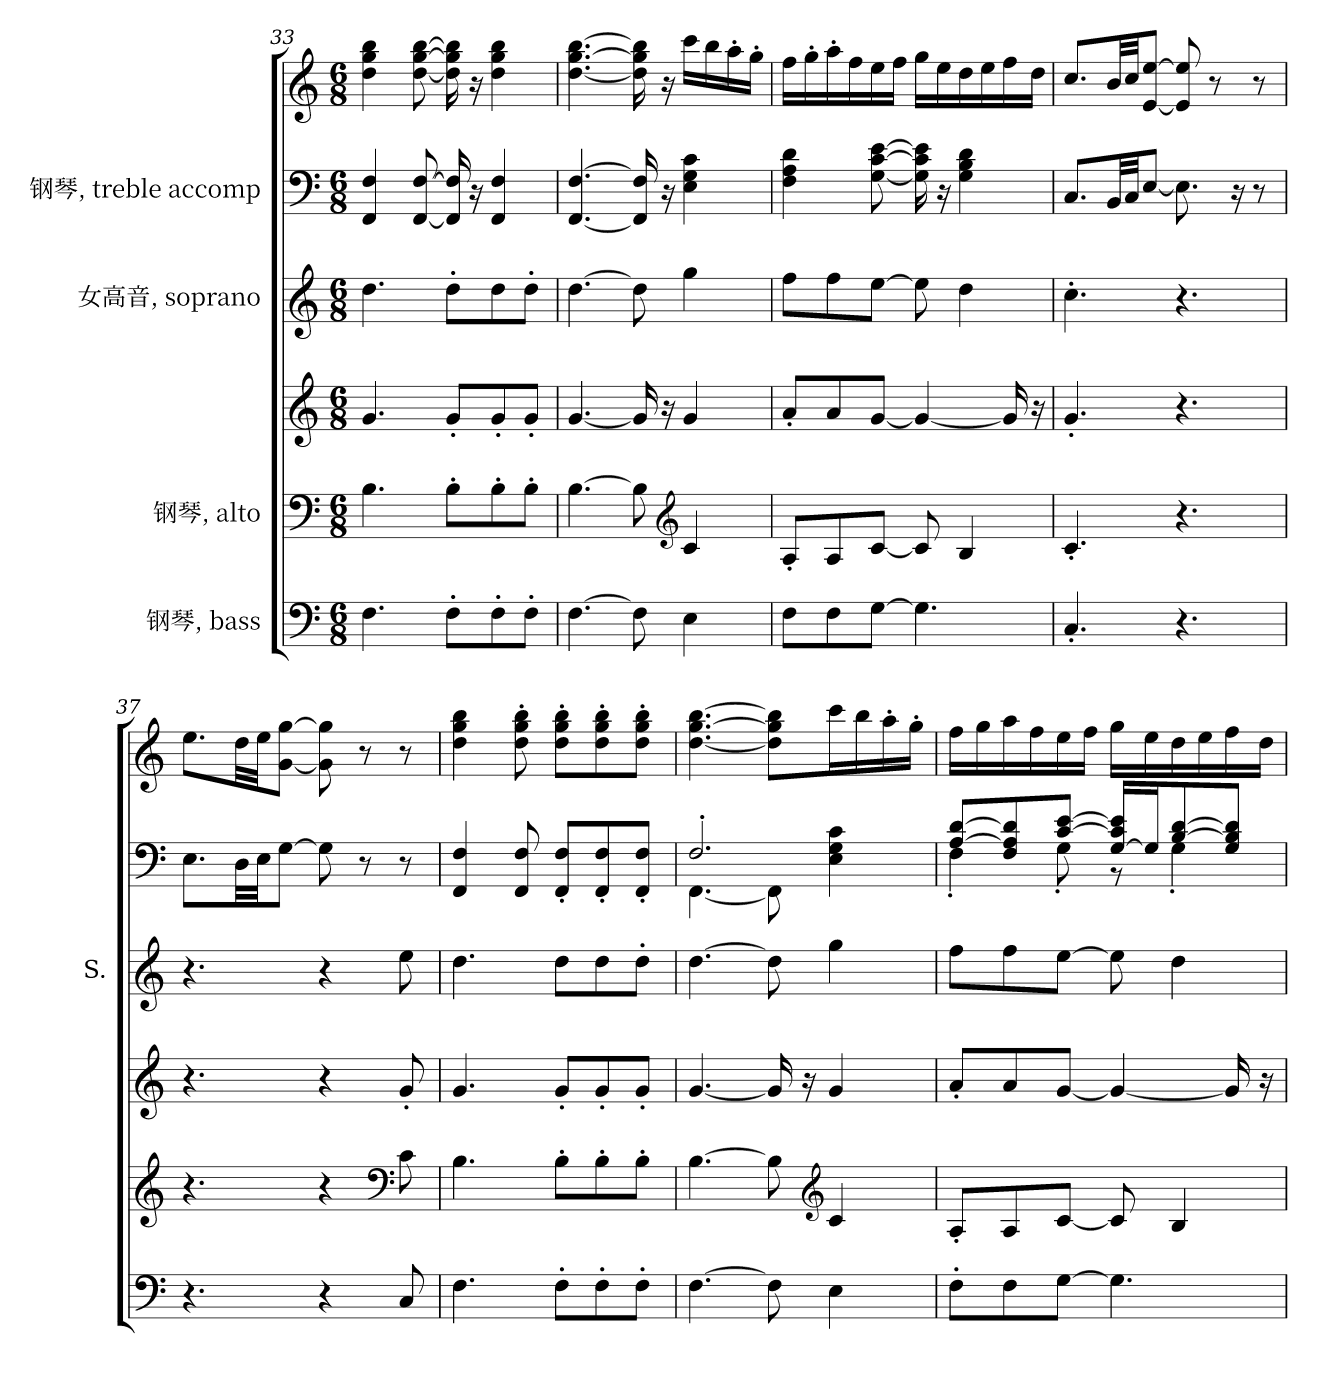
**kern	**kern	**kern	**kern	**kern	**kern
*part4	*part3	*part3	*part2	*part1	*part1
*staff6	*staff5	*staff4	*staff3	*staff2	*staff1
*I"钢琴, bass	*I"钢琴, alto	*	*I"女高音, soprano	*I"钢琴, treble accomp	*
*	*	*	*I'S.	*	*
*clefF4	*clefF4	*clefG2	*clefG2	*clefF4	*clefG2
*k[]	*k[]	*k[]	*k[]	*k[]	*k[]
*M6/8	*M6/8	*M6/8	*M6/8	*M6/8	*M6/8
=33	=33	=33	=33	=33	=33
4.F\	4.B\	4.g/	4.dd\	4FF/ 4F/	4dd\ 4gg\ 4bb\
.	.	.	.	[8FF/ [8F/	[8dd\ [8gg\ [8bb\
8F'\L	8B'\L	8g'/L	8dd'\L	16FF/] 16F/]	16dd\] 16gg\] 16bb\]
.	.	.	.	16r	16r
8F'\	8B'\	8g'/	8dd\	4FF/ 4F/	4dd\ 4gg\ 4bb\
8F'\J	8B'\J	8g'/J	8dd'\J	.	.
!!LO:LB:g=z
=34	=34	=34	=34	=34	=34
[4.F\	[4.B\	[4.g/	[4.dd\	[4.FF/ [4.F/	[4.dd\ [4.gg\ [4.bb\
8F\]	8B\]	16g/]	8dd\]	16FF/] 16F/]	16dd\] 16gg\] 16bb\]
.	.	16r	.	16r	16r
*	*clefG2	*	*	*	*
4E\	4c/	4g/	4gg\	4E\ 4G\ 4c\	16ccc\LL
.	.	.	.	.	16bb\
.	.	.	.	.	16aa'\
.	.	.	.	.	16gg'\JJ
=35	=35	=35	=35	=35	=35
8F\L	8A'/L	8a'/L	8ff\L	4F\ 4A\ 4d\	16ff\LL
.	.	.	.	.	16gg'\
8F\	8A/	8a/	8ff\	.	16aa'\
.	.	.	.	.	16ff\
[8G\J	[8c/J	[8g/J	[8ee\J	[8G\ [8c\ [8e\	16ee\
.	.	.	.	.	16ff\JJ
4.G\]	8c/]	4g/_	8ee\]	16G\] 16c\] 16e\]	16gg\LL
.	.	.	.	16r	16ee\
.	4B/	.	4dd\	4G\ 4B\ 4d\	16dd\
.	.	.	.	.	16ee\
.	.	16g/]	.	.	16ff\
.	.	16r	.	.	16dd\JJ
=36	=36	=36	=36	=36	=36
4.C'/	4.c'/	4.g'/	4.cc'\	8.C/L	8.cc/L
.	.	.	.	32BB/LL	32b/LL
.	.	.	.	32C/JJ	32cc/JJ
.	.	.	.	[8E/J	[8e/ [8ee/J
4.r	4.r	4.r	4.r	8.E\]	8e/] 8ee/]
.	.	.	.	.	8r
.	.	.	.	16r	.
.	.	.	.	8r	8r
=37	=37	=37	=37	=37	=37
4.r	4.r	4.r	4.r	8.E\L	8.ee\L
.	.	.	.	32D\LL	32dd\LL
.	.	.	.	32E\JJ	32ee\JJ
.	.	.	.	[8G\J	[8g\ [8gg\J
4r	4r	4r	4r	8G\]	8g\] 8gg\]
.	.	.	.	8r	8r
*	*clefF4	*	*	*	*
8C/	8c\	8g'/	8ee\	8r	8r
!!LO:PB:g=z
=38	=38	=38	=38	=38	=38
4.F\	4.B\	4.g/	4.dd\	4FF/ 4F/	4dd\ 4gg\ 4bb\
.	.	.	.	8FF/ 8F/	8dd\' 8gg\' 8bb\'
8F'\L	8B'\L	8g'/L	8dd\L	8FF/' 8F/'L	8dd\' 8gg\' 8bb\'L
8F'\	8B'\	8g'/	8dd\	8FF/' 8F/'	8dd\' 8gg\' 8bb\'
8F'\J	8B'\J	8g'/J	8dd'\J	8FF/' 8F/'J	8dd\' 8gg\' 8bb\'J
=39	=39	=39	=39	=39	=39
*	*	*	*	*^	*
[4.F\	[4.B\	[4.g/	[4.dd\	2.F'/	[4.FF\	[4.dd\ [4.gg\ [4.bb\
8F\]	8B\]	16g/]	8dd\]	.	8FF\]	8dd\] 8gg\] 8bb\]L
.	.	16r	.	.	.	.
*	*clefG2	*	*	*	*	*
4E\	4c/	4g/	4gg\	.	4E\ 4G\ 4c\	16ccc\L
.	.	.	.	.	.	16bb\
.	.	.	.	.	.	16aa'\
.	.	.	.	.	.	16gg'\JJ
=40	=40	=40	=40	=40	=40	=40
8F'\L	8A'/L	8a'/L	8ff\L	[8A/ [8d/L	4F'\	16ff\LL
.	.	.	.	.	.	16gg\
8F\	8A/	8a/	8ff\	8F/ 8A/] 8d/]	.	16aa\
.	.	.	.	.	.	16ff\
[8G\J	[8c/J	[8g/J	[8ee\J	[8c/ [8e/J	8G'\	16ee\
.	.	.	.	.	.	16ff\JJ
4.G\]	8c/]	4g/_	8ee\]	[16G/ 16c/] 16e/]LL	8r	16gg\LL
.	.	.	.	16G/J]	.	16ee\
.	4B/	.	4dd\	[8B/ [8d/	4G'\	16dd\
.	.	.	.	.	.	16ee\
.	.	16g/]	.	8G/ 8B/] 8d/]J	.	16ff\
.	.	16r	.	.	.	16dd\JJ
*	*	*	*	*v	*v	*
=	=	=	=	=	=
*-	*-	*-	*-	*-	*-
